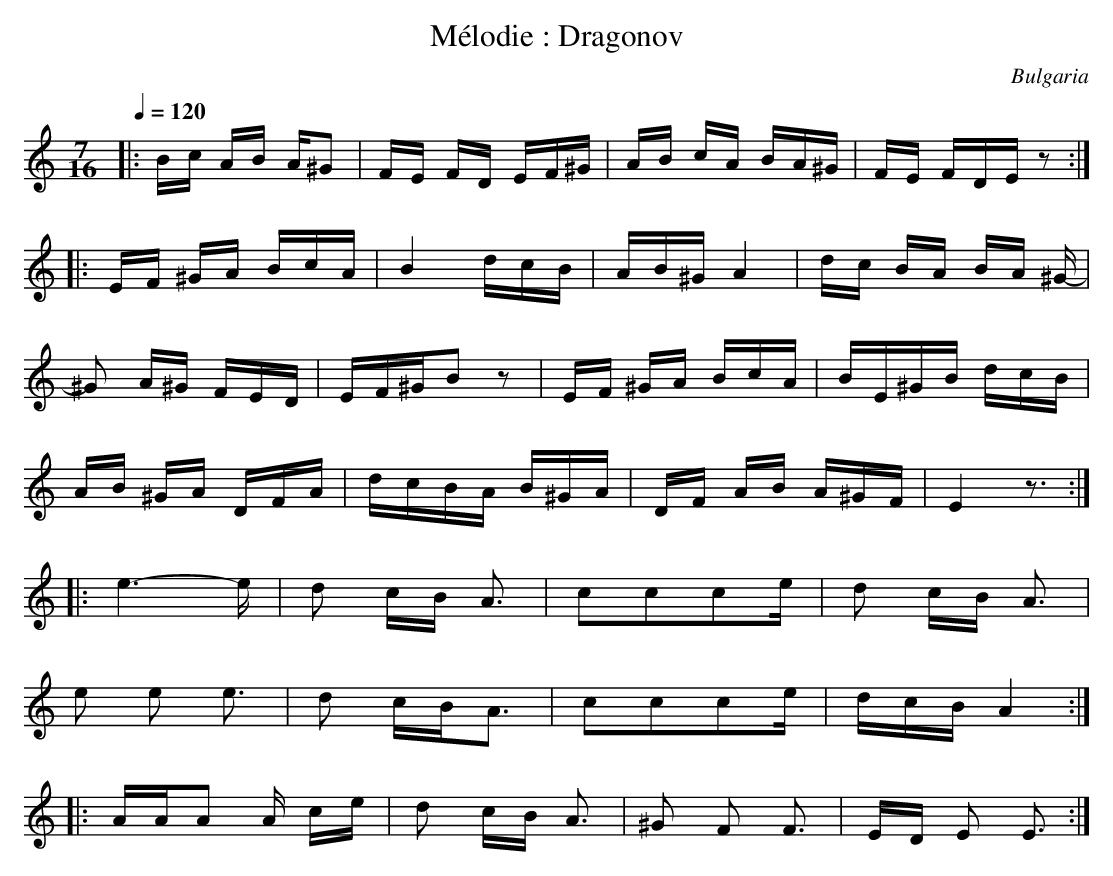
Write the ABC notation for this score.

X:1
T:Mélodie : Dragonov
O:Bulgaria
M:7/16
L:1/8
Q:1/4=120
K:EPhr
|:B/c/ A/B/ A/^G    |F/E/ F/D/ E/F/^G/| A/B/ c/A/ B/A/^G/ |F/E/ F/D/E/z         :|
|:E/F/ ^G/A/ B/c/A/ |B2 d/c/B/        |A/B/^G/ A2         | d/c/ B/A/ B/A/ ^G/- |
^G A/^G/ F/E/D/    | E/F/^G/Bz       | E/F/ ^G/A/ B/c/A/ |B/E/^G/B/ d/c/B/     |
A/B/ ^G/A/ D/F/A/ | d/c/B/A/ B/^G/A/|D/F/ A/B/ A/^G/F/  |E2z3/2               :|
|:e3-e/             | d c/B/ A3/2     |ccce/              |d c/B/ A3/2          |
e e e3/2          | d c/B/A3/2      |ccce/              |d/c/B/ A2            :|
|:A/A/A A/ c/e/     |d c/B/ A3/2      |^G F F3/2          |E/D/ E E3/2          :|
